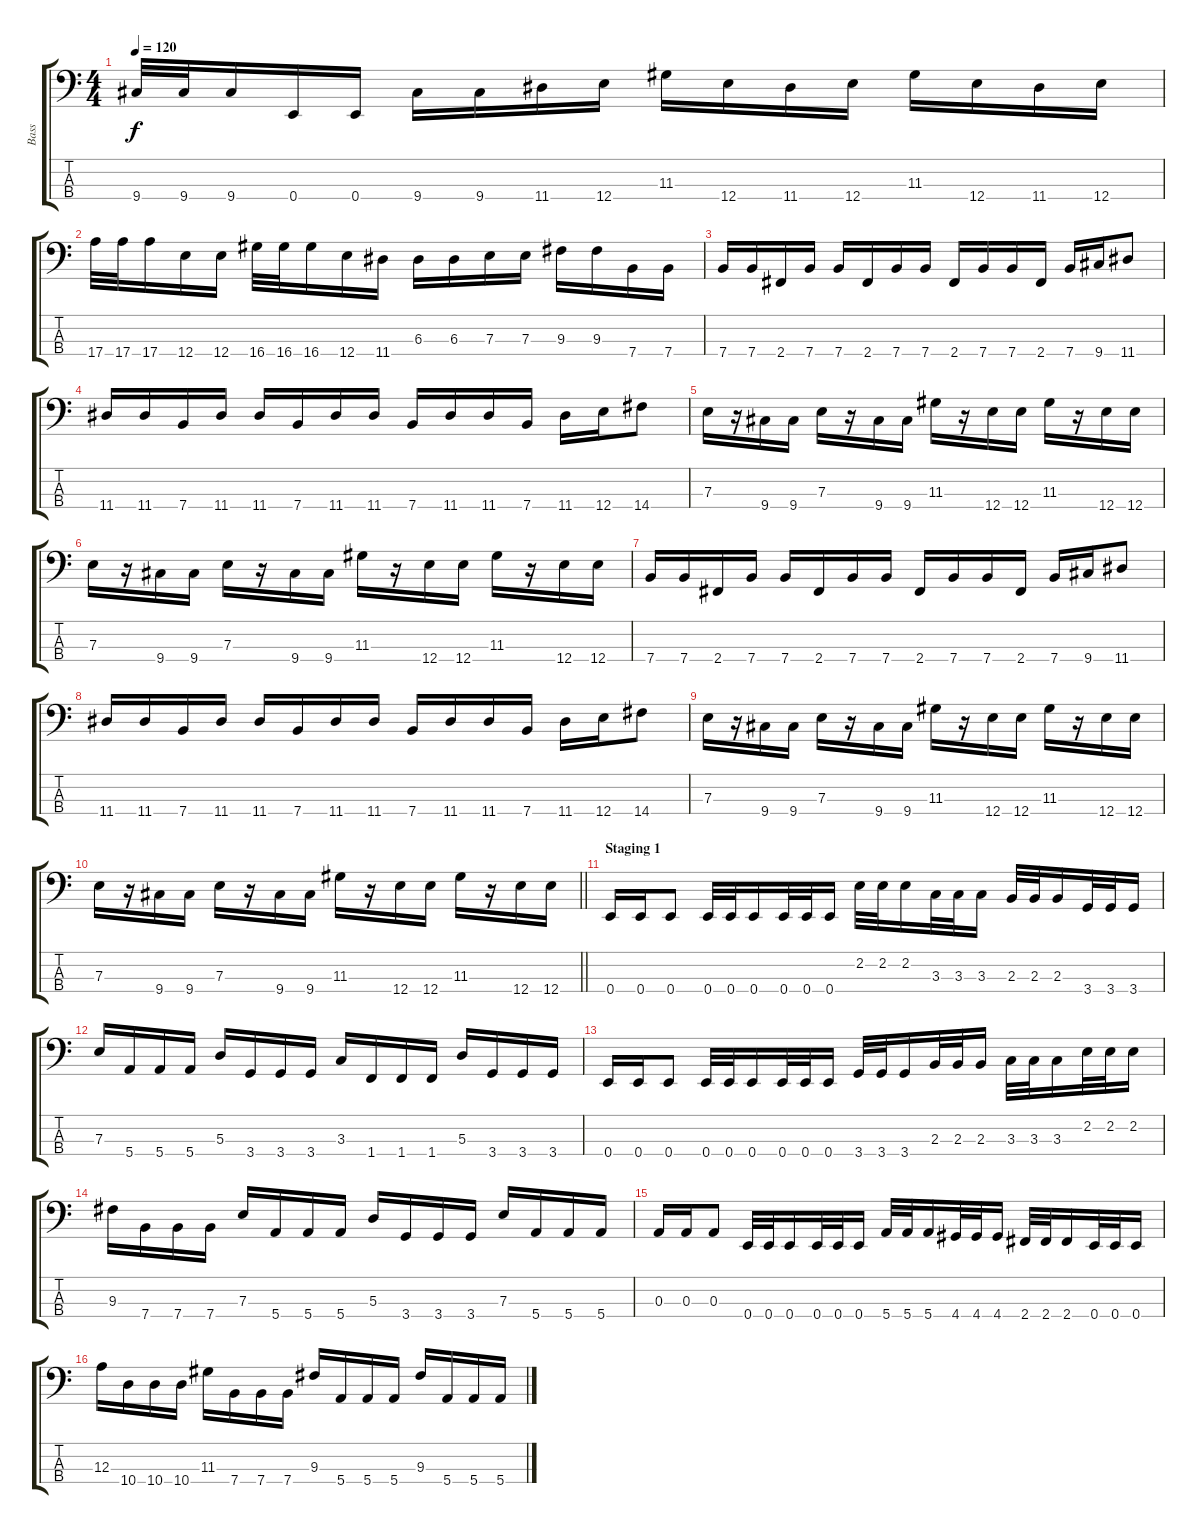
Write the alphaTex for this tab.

\track ("Bass" "Bass") {instrument electricbassfinger}
\staff {score tabs}
\tuning (G2 D2 A1 E1) {hide}
\ts (4 4)
\tempo 120
\clef f4
\ks c
9.4.32{dy f} 9.4.32 9.4.16 0.4.16 0.4.16 9.4.16 9.4.16 11.4.16 12.4.16 11.3.16 12.4.16 11.4.16 12.4.16 11.3.16 12.4.16 11.4.16 12.4.16 |
17.4.32 17.4.32 17.4.16 12.4.16 12.4.16 16.4.32 16.4.32 16.4.16 12.4.16 11.4.16 6.3.16 6.3.16 7.3.16 7.3.16 9.3.16 9.3.16 7.4.16 7.4.16 |
7.4.16 7.4.16 2.4.16 7.4.16 7.4.16 2.4.16 7.4.16 7.4.16 2.4.16 7.4.16 7.4.16 2.4.16 7.4.16 9.4.16 11.4.8 |
11.4.16 11.4.16 7.4.16 11.4.16 11.4.16 7.4.16 11.4.16 11.4.16 7.4.16 11.4.16 11.4.16 7.4.16 11.4.16 12.4.16 14.4.8 |
7.3.16 r.16 9.4.16 9.4.16 7.3.16 r.16 9.4.16 9.4.16 11.3.16 r.16 12.4.16 12.4.16 11.3.16 r.16 12.4.16 12.4.16 |
7.3.16 r.16 9.4.16 9.4.16 7.3.16 r.16 9.4.16 9.4.16 11.3.16 r.16 12.4.16 12.4.16 11.3.16 r.16 12.4.16 12.4.16 |
7.4.16 7.4.16 2.4.16 7.4.16 7.4.16 2.4.16 7.4.16 7.4.16 2.4.16 7.4.16 7.4.16 2.4.16 7.4.16 9.4.16 11.4.8 |
11.4.16 11.4.16 7.4.16 11.4.16 11.4.16 7.4.16 11.4.16 11.4.16 7.4.16 11.4.16 11.4.16 7.4.16 11.4.16 12.4.16 14.4.8 |
7.3.16 r.16 9.4.16 9.4.16 7.3.16 r.16 9.4.16 9.4.16 11.3.16 r.16 12.4.16 12.4.16 11.3.16 r.16 12.4.16 12.4.16 |
\barLineRight lightlight
7.3.16 r.16 9.4.16 9.4.16 7.3.16 r.16 9.4.16 9.4.16 11.3.16 r.16 12.4.16 12.4.16 11.3.16 r.16 12.4.16 12.4.16 |
\section ("" "Staging 1")
0.4.16 0.4.16 0.4.8 0.4.32 0.4.32 0.4.16 0.4.32 0.4.32 0.4.16 2.2.32 2.2.32 2.2.16 3.3.32 3.3.32 3.3.16 2.3.32 2.3.32 2.3.16 3.4.32 3.4.32 3.4.16 |
7.3.16 5.4.16 5.4.16 5.4.16 5.3.16 3.4.16 3.4.16 3.4.16 3.3.16 1.4.16 1.4.16 1.4.16 5.3.16 3.4.16 3.4.16 3.4.16 |
0.4.16 0.4.16 0.4.8 0.4.32 0.4.32 0.4.16 0.4.32 0.4.32 0.4.16 3.4.32 3.4.32 3.4.16 2.3.32 2.3.32 2.3.16 3.3.32 3.3.32 3.3.16 2.2.32 2.2.32 2.2.16 |
9.3.16 7.4.16 7.4.16 7.4.16 7.3.16 5.4.16 5.4.16 5.4.16 5.3.16 3.4.16 3.4.16 3.4.16 7.3.16 5.4.16 5.4.16 5.4.16 |
0.3.16 0.3.16 0.3.8 0.4.32 0.4.32 0.4.16 0.4.32 0.4.32 0.4.16 5.4.32 5.4.32 5.4.16 4.4.32 4.4.32 4.4.16 2.4.32 2.4.32 2.4.16 0.4.32 0.4.32 0.4.16 |
12.3.16 10.4.16 10.4.16 10.4.16 11.3.16 7.4.16 7.4.16 7.4.16 9.3.16 5.4.16 5.4.16 5.4.16 9.3.16 5.4.16 5.4.16 5.4.16
